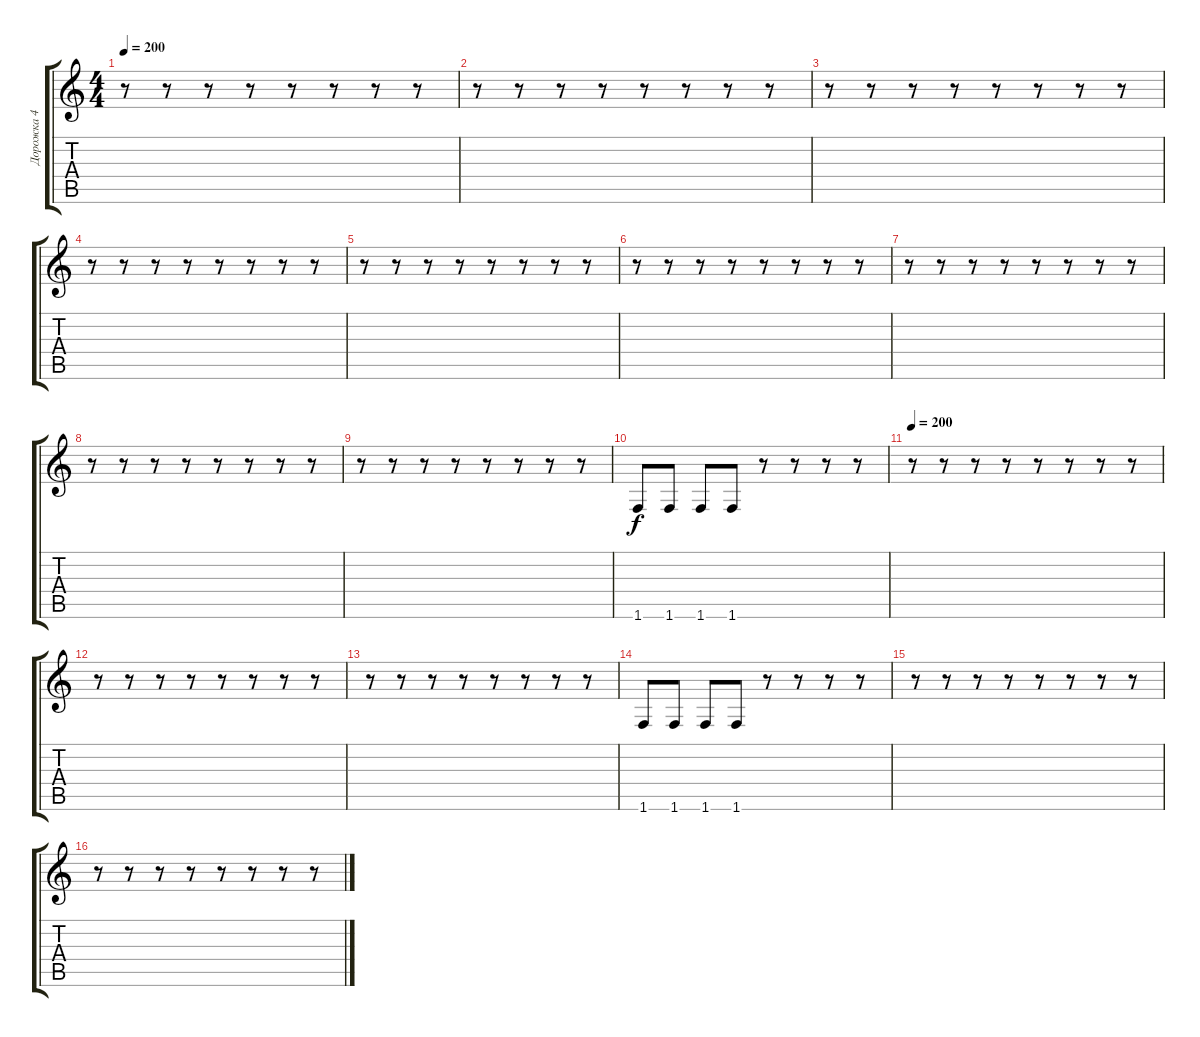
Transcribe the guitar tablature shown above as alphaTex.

\track ("Дорожка 4" "Дорожка 4") {instrument electricbasspick}
\staff {score tabs}
\tuning (E4 B3 G3 D3 A2 E2) {hide}
\ts (4 4)
\tempo 200
\clef g2
\ks c
r.8{dy f} r.8 r.8 r.8 r.8 r.8 r.8 r.8 |
r.8 r.8 r.8 r.8 r.8 r.8 r.8 r.8 |
r.8 r.8 r.8 r.8 r.8 r.8 r.8 r.8 |
r.8 r.8 r.8 r.8 r.8 r.8 r.8 r.8 |
r.8 r.8 r.8 r.8 r.8 r.8 r.8 r.8 |
r.8 r.8 r.8 r.8 r.8 r.8 r.8 r.8 |
r.8 r.8 r.8 r.8 r.8 r.8 r.8 r.8 |
r.8 r.8 r.8 r.8 r.8 r.8 r.8 r.8 |
r.8 r.8 r.8 r.8 r.8 r.8 r.8 r.8 |
1.6.8 1.6.8 1.6.8 1.6.8 r.8 r.8 r.8 r.8 |
\tempo 200
r.8 r.8 r.8 r.8 r.8 r.8 r.8 r.8 |
r.8 r.8 r.8 r.8 r.8 r.8 r.8 r.8 |
r.8 r.8 r.8 r.8 r.8 r.8 r.8 r.8 |
1.6.8 1.6.8 1.6.8 1.6.8 r.8 r.8 r.8 r.8 |
r.8 r.8 r.8 r.8 r.8 r.8 r.8 r.8 |
r.8 r.8 r.8 r.8 r.8 r.8 r.8 r.8
